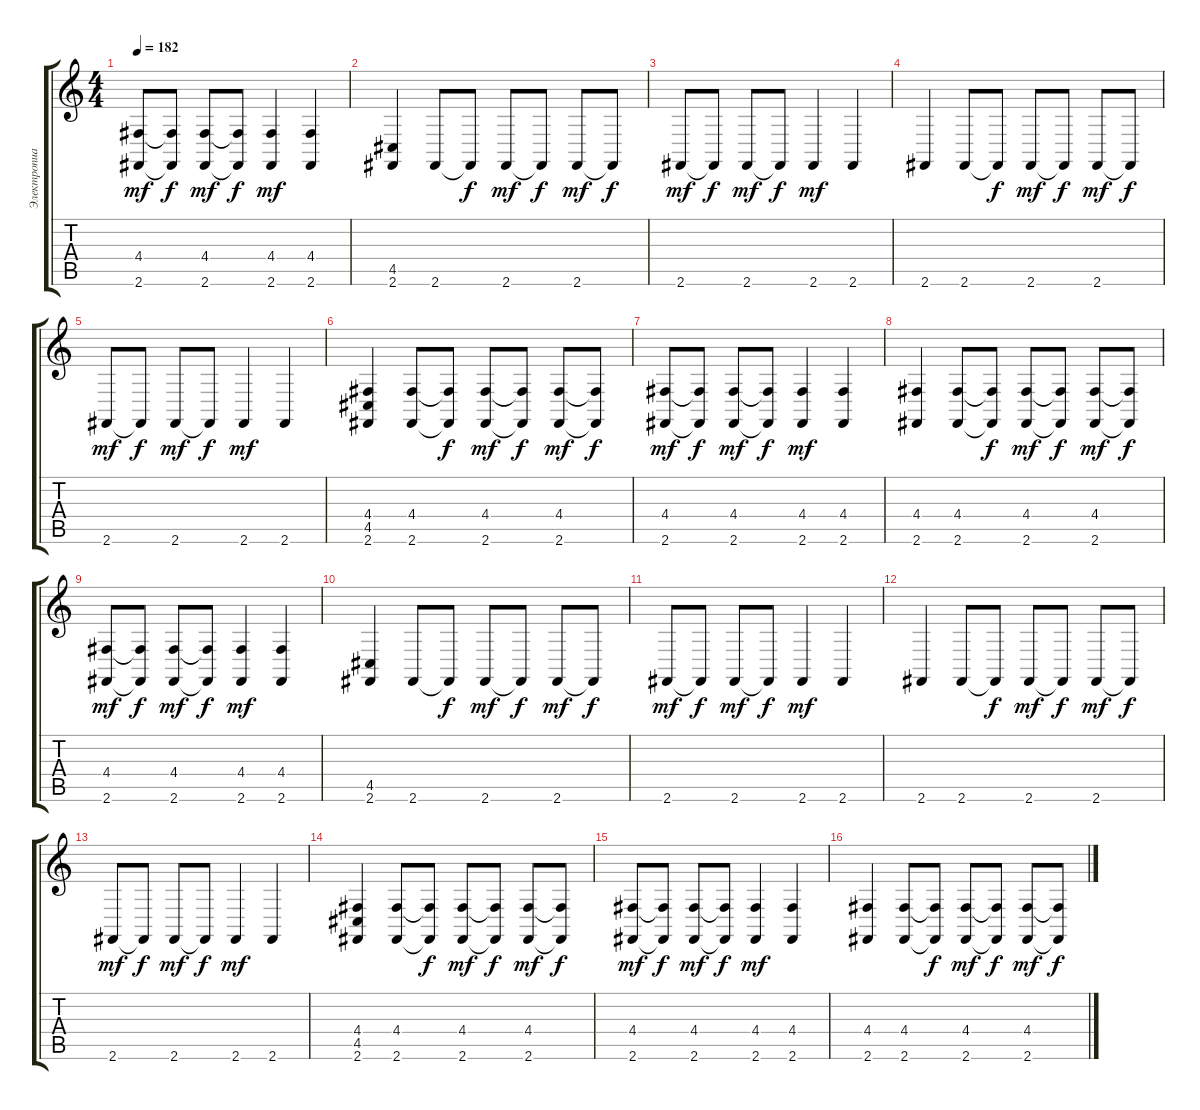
\track ("Электропиано" "Электропиа") {instrument celesta}
\staff {score tabs}
\tuning (E4 B3 G3 D3 A2 E2) {hide}
\ts (4 4)
\tempo 182
\clef g2
\ks c
(4.4 2.6).8{dy mf} (4.4{t} 2.6{t}).8{dy f} (4.4 2.6).8{dy mf} (4.4{t} 2.6{t}).8{dy f} (4.4 2.6).4{dy mf} (4.4 2.6).4 |
(4.5 2.6).4 2.6.8 2.6{t}.8{dy f} 2.6.8{dy mf} 2.6{t}.8{dy f} 2.6.8{dy mf} 2.6{t}.8{dy f} |
2.6.8{dy mf} 2.6{t}.8{dy f} 2.6.8{dy mf} 2.6{t}.8{dy f} 2.6.4{dy mf} 2.6.4 |
2.6.4 2.6.8 2.6{t}.8{dy f} 2.6.8{dy mf} 2.6{t}.8{dy f} 2.6.8{dy mf} 2.6{t}.8{dy f} |
2.6.8{dy mf} 2.6{t}.8{dy f} 2.6.8{dy mf} 2.6{t}.8{dy f} 2.6.4{dy mf} 2.6.4 |
(4.4 4.5 2.6).4 (4.4 2.6).8 (4.4{t} 2.6{t}).8{dy f} (4.4 2.6).8{dy mf} (4.4{t} 2.6{t}).8{dy f} (4.4 2.6).8{dy mf} (4.4{t} 2.6{t}).8{dy f} |
(4.4 2.6).8{dy mf} (4.4{t} 2.6{t}).8{dy f} (4.4 2.6).8{dy mf} (4.4{t} 2.6{t}).8{dy f} (4.4 2.6).4{dy mf} (4.4 2.6).4 |
(4.4 2.6).4 (4.4 2.6).8 (4.4{t} 2.6{t}).8{dy f} (4.4 2.6).8{dy mf} (4.4{t} 2.6{t}).8{dy f} (4.4 2.6).8{dy mf} (4.4{t} 2.6{t}).8{dy f} |
(4.4 2.6).8{dy mf} (4.4{t} 2.6{t}).8{dy f} (4.4 2.6).8{dy mf} (4.4{t} 2.6{t}).8{dy f} (4.4 2.6).4{dy mf} (4.4 2.6).4 |
(4.5 2.6).4 2.6.8 2.6{t}.8{dy f} 2.6.8{dy mf} 2.6{t}.8{dy f} 2.6.8{dy mf} 2.6{t}.8{dy f} |
2.6.8{dy mf} 2.6{t}.8{dy f} 2.6.8{dy mf} 2.6{t}.8{dy f} 2.6.4{dy mf} 2.6.4 |
2.6.4 2.6.8 2.6{t}.8{dy f} 2.6.8{dy mf} 2.6{t}.8{dy f} 2.6.8{dy mf} 2.6{t}.8{dy f} |
2.6.8{dy mf} 2.6{t}.8{dy f} 2.6.8{dy mf} 2.6{t}.8{dy f} 2.6.4{dy mf} 2.6.4 |
(4.4 4.5 2.6).4 (4.4 2.6).8 (4.4{t} 2.6{t}).8{dy f} (4.4 2.6).8{dy mf} (4.4{t} 2.6{t}).8{dy f} (4.4 2.6).8{dy mf} (4.4{t} 2.6{t}).8{dy f} |
(4.4 2.6).8{dy mf} (4.4{t} 2.6{t}).8{dy f} (4.4 2.6).8{dy mf} (4.4{t} 2.6{t}).8{dy f} (4.4 2.6).4{dy mf} (4.4 2.6).4 |
(4.4 2.6).4 (4.4 2.6).8 (4.4{t} 2.6{t}).8{dy f} (4.4 2.6).8{dy mf} (4.4{t} 2.6{t}).8{dy f} (4.4 2.6).8{dy mf} (4.4{t} 2.6{t}).8{dy f}
